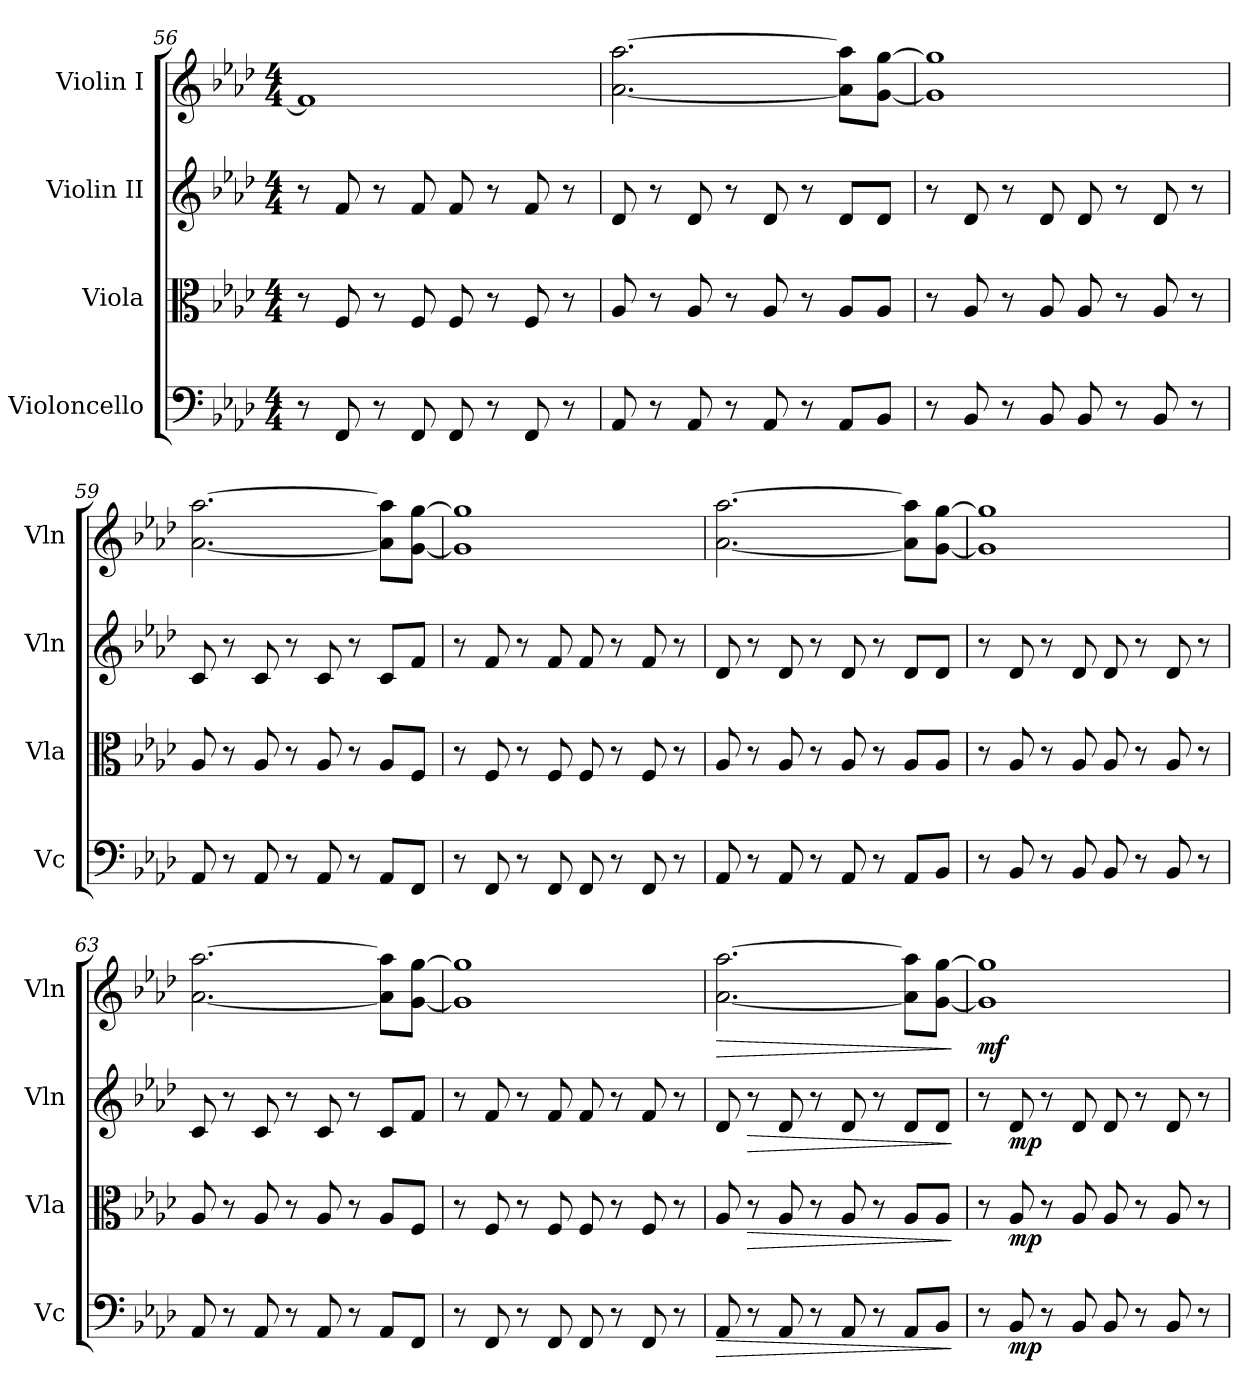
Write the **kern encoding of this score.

**kern	**dynam	**kern	**dynam	**kern	**dynam	**kern	**dynam
*part4	*part4	*part3	*part3	*part2	*part2	*part1	*part1
*staff4	*staff4	*staff3	*staff3	*staff2	*staff2	*staff1	*staff1
*I"Violoncello	*	*I"Viola	*	*I"Violin II	*	*I"Violin I	*
*I'Vc	*	*I'Vla	*	*I'Vln	*	*I'Vln	*
!!LO:LB:g=z
*clefF4	*	*clefC3	*	*clefG2	*	*clefG2	*
*k[b-e-a-d-]	*	*k[b-e-a-d-]	*	*k[b-e-a-d-]	*	*k[b-e-a-d-]	*
*M4/4	*	*M4/4	*	*M4/4	*	*M4/4	*
=56	=56	=56	=56	=56	=56	=56	=56
8r	.	8r	.	8r	.	1f]	.
8FF/	.	8F/	.	8f/	.	.	.
8r	.	8r	.	8r	.	.	.
8FF/	.	8F/	.	8f/	.	.	.
8FF/	.	8F/	.	8f/	.	.	.
8r	.	8r	.	8r	.	.	.
8FF/	.	8F/	.	8f/	.	.	.
8r	.	8r	.	8r	.	.	.
=57	=57	=57	=57	=57	=57	=57	=57
8AA-/	.	8A-/	.	8d-/	.	[2.a-\ [2.aa-\	.
8r	.	8r	.	8r	.	.	.
8AA-/	.	8A-/	.	8d-/	.	.	.
8r	.	8r	.	8r	.	.	.
8AA-/	.	8A-/	.	8d-/	.	.	.
8r	.	8r	.	8r	.	.	.
8AA-/L	.	8A-/L	.	8d-/L	.	8a-\] 8aa-\]L	.
8BB-/J	.	8A-/J	.	8d-/J	.	[8g\ [8gg\J	.
=58	=58	=58	=58	=58	=58	=58	=58
8r	.	8r	.	8r	.	1g] 1gg]	.
8BB-/	.	8A-/	.	8d-/	.	.	.
8r	.	8r	.	8r	.	.	.
8BB-/	.	8A-/	.	8d-/	.	.	.
8BB-/	.	8A-/	.	8d-/	.	.	.
8r	.	8r	.	8r	.	.	.
8BB-/	.	8A-/	.	8d-/	.	.	.
8r	.	8r	.	8r	.	.	.
=59	=59	=59	=59	=59	=59	=59	=59
8AA-/	.	8A-/	.	8c/	.	[2.a-\ [2.aa-\	.
8r	.	8r	.	8r	.	.	.
8AA-/	.	8A-/	.	8c/	.	.	.
8r	.	8r	.	8r	.	.	.
8AA-/	.	8A-/	.	8c/	.	.	.
8r	.	8r	.	8r	.	.	.
8AA-/L	.	8A-/L	.	8c/L	.	8a-\] 8aa-\]L	.
8FF/J	.	8F/J	.	8f/J	.	[8g\ [8gg\J	.
!!LO:PB:g=z
=60	=60	=60	=60	=60	=60	=60	=60
8r	.	8r	.	8r	.	1g] 1gg]	.
8FF/	.	8F/	.	8f/	.	.	.
8r	.	8r	.	8r	.	.	.
8FF/	.	8F/	.	8f/	.	.	.
8FF/	.	8F/	.	8f/	.	.	.
8r	.	8r	.	8r	.	.	.
8FF/	.	8F/	.	8f/	.	.	.
8r	.	8r	.	8r	.	.	.
=61	=61	=61	=61	=61	=61	=61	=61
8AA-/	.	8A-/	.	8d-/	.	[2.a-\ [2.aa-\	.
8r	.	8r	.	8r	.	.	.
8AA-/	.	8A-/	.	8d-/	.	.	.
8r	.	8r	.	8r	.	.	.
8AA-/	.	8A-/	.	8d-/	.	.	.
8r	.	8r	.	8r	.	.	.
8AA-/L	.	8A-/L	.	8d-/L	.	8a-\] 8aa-\]L	.
8BB-/J	.	8A-/J	.	8d-/J	.	[8g\ [8gg\J	.
=62	=62	=62	=62	=62	=62	=62	=62
8r	.	8r	.	8r	.	1g] 1gg]	.
8BB-/	.	8A-/	.	8d-/	.	.	.
8r	.	8r	.	8r	.	.	.
8BB-/	.	8A-/	.	8d-/	.	.	.
8BB-/	.	8A-/	.	8d-/	.	.	.
8r	.	8r	.	8r	.	.	.
8BB-/	.	8A-/	.	8d-/	.	.	.
8r	.	8r	.	8r	.	.	.
=63	=63	=63	=63	=63	=63	=63	=63
8AA-/	.	8A-/	.	8c/	.	[2.a-\ [2.aa-\	.
8r	.	8r	.	8r	.	.	.
8AA-/	.	8A-/	.	8c/	.	.	.
8r	.	8r	.	8r	.	.	.
8AA-/	.	8A-/	.	8c/	.	.	.
8r	.	8r	.	8r	.	.	.
8AA-/L	.	8A-/L	.	8c/L	.	8a-\] 8aa-\]L	.
8FF/J	.	8F/J	.	8f/J	.	[8g\ [8gg\J	.
!!LO:LB:g=z
=64	=64	=64	=64	=64	=64	=64	=64
8r	.	8r	.	8r	.	1g] 1gg]	.
8FF/	.	8F/	.	8f/	.	.	.
8r	.	8r	.	8r	.	.	.
8FF/	.	8F/	.	8f/	.	.	.
8FF/	.	8F/	.	8f/	.	.	.
8r	.	8r	.	8r	.	.	.
8FF/	.	8F/	.	8f/	.	.	.
8r	.	8r	.	8r	.	.	.
=65	=65	=65	=65	=65	=65	=65	=65
!	!LO:HP:b	!	!	!	!	!	!LO:HP:b
8AA-/	>	8A-/	.	8d-/	.	[2.a-\ [2.aa-\	>
!	!	!	!LO:HP:b	!	!LO:HP:b	!	!
8r	.	8r	>	8r	>	.	.
8AA-/	.	8A-/	.	8d-/	.	.	.
8r	.	8r	.	8r	.	.	.
8AA-/	.	8A-/	.	8d-/	.	.	.
8r	.	8r	.	8r	.	.	.
8AA-/L	.	8A-/L	.	8d-/L	.	8a-\] 8aa-\]L	.
8BB-/J	.	8A-/J	.	8d-/J	.	[8g\ [8gg\J	.
.	]	.	]	.	]	.	]
=66	=66	=66	=66	=66	=66	=66	=66
!	!	!	!	!	!	!	!LO:DY:b
8r	.	8r	.	8r	.	1g] 1gg]	mf
!	!LO:DY:b	!	!LO:DY:b	!	!LO:DY:b	!	!
8BB-/	mp	8A-/	mp	8d-/	mp	.	.
8r	.	8r	.	8r	.	.	.
8BB-/	.	8A-/	.	8d-/	.	.	.
8BB-/	.	8A-/	.	8d-/	.	.	.
8r	.	8r	.	8r	.	.	.
8BB-/	.	8A-/	.	8d-/	.	.	.
8r	.	8r	.	8r	.	.	.
=	=	=	=	=	=	=	=
*-	*-	*-	*-	*-	*-	*-	*-
